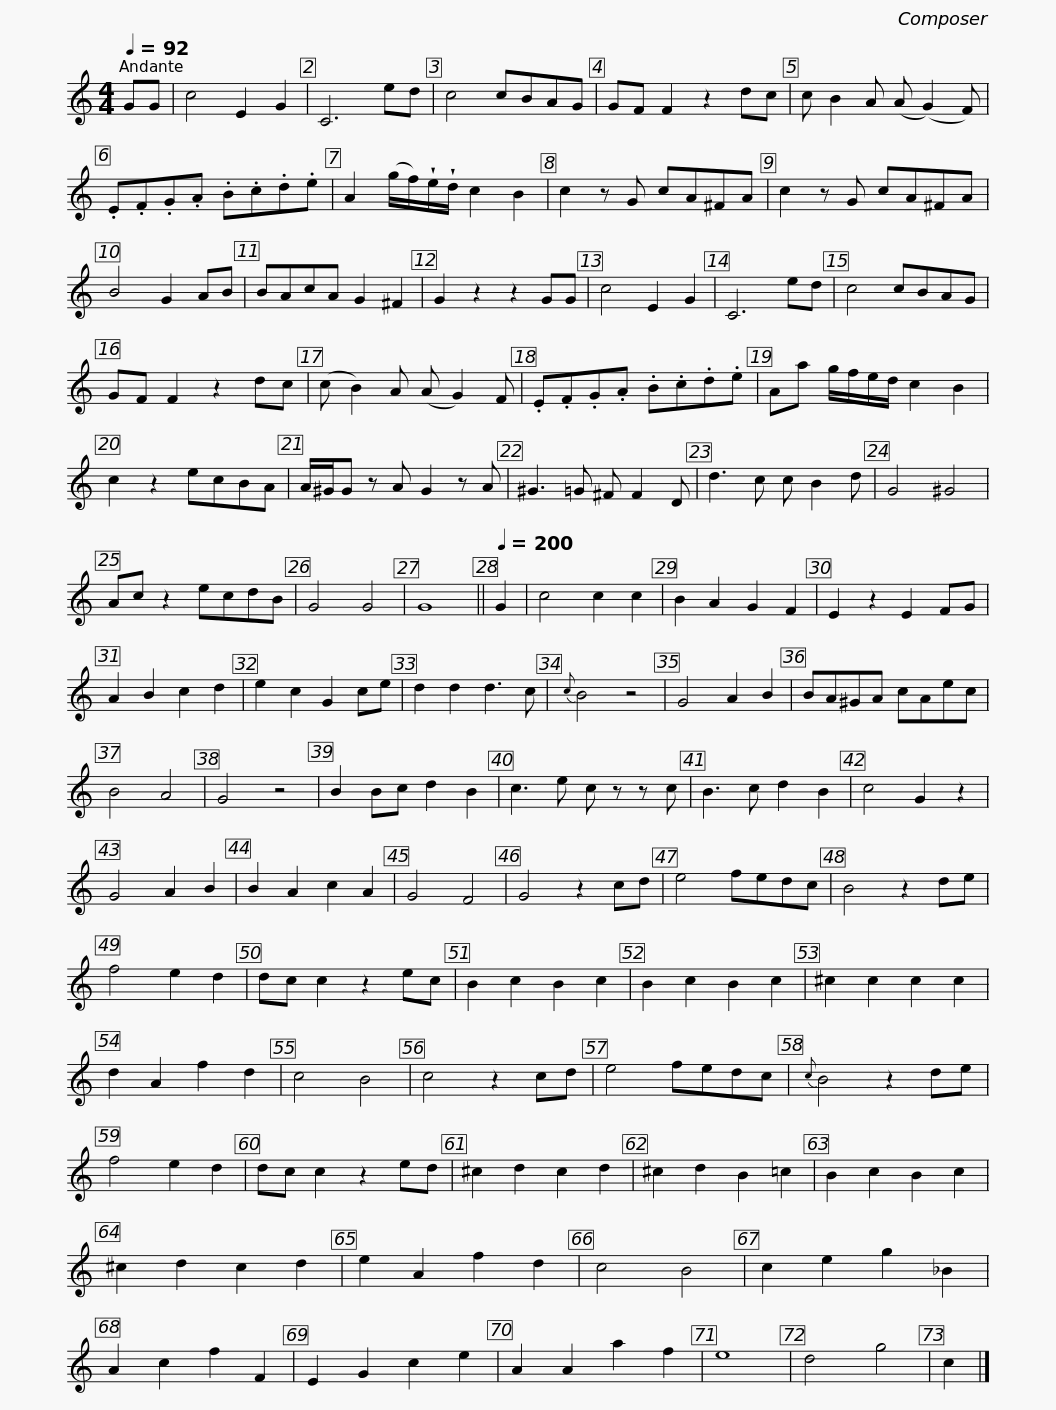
X:1
L:1/8
Q:1/4=92
M:4/4
I:linebreak $
K:C
U:s=!stemless!
V:1 treble
V:1
 GG | c4 E2 G2 | C6 ed | c4 cBAG | GF F2 z2 dc | %5
 c B2 A (A (G2) F) | .E.F.G.A .B.c.d.e |$ A2 (g/f/)!wedge!e/!wedge!d/ c2 B2 | c2 z G cA^FA | c2 z G cA^FA | %10
 B4 G2 AB | BAcA G2 ^F2 | G2 z2 z2 GG |$ c4 E2 G2 | C6 ed | %15
 c4 cBAG | GF F2 z2 dc | (c B2) A (A G2) F | .E.F.G.A .B.c.d.e |$ Aa g/f/e/d/ c2 B2 | %20
 c2 z2 ecBA | A/^G/G z A G2 z A | ^G3 =G ^F F2 D | d3 c c B2 d | G4 ^G4 |$ %25
 Ac z2 ecdB | G4 G4 | sG8 ||$[Q:1/4=200] G2 | c4 c2 c2 | %30
 B2 A2 G2 F2 | E2 z2 E2 FG | A2 B2 c2 d2 | e2 c2 G2 ce | d2 d2 d3 c | %35
{c} B4 z4 |$ G4 A2 B2 | BA^GA cAec | B4 A4 | G4 z4 | %40
 B2 Bc d2 B2 | c3 e c z z c | B3 c d2 B2 | c4 G2 z2 |$ G4 A2 B2 | %45
 B2 A2 c2 A2 | G4 F4 | G4 z2 cd | e4 fedc | B4 z2 de | %50
 f4 e2 d2 | dc c2 z2 ec |$ B2 c2 B2 c2 | B2 c2 B2 c2 | ^c2 c2 c2 c2 | %55
 d2 A2 f2 d2 | c4 B4 | c4 z2 cd | e4 fedc |{c} B4 z2 de |$ %60
 f4 e2 d2 | dc c2 z2 ed | ^c2 d2 c2 d2 | ^c2 d2 B2 =c2 | B2 c2 B2 c2 | %65
 ^c2 d2 c2 d2 | e2 A2 f2 d2 | c4 B4 |$ c2 e2 g2 _B2 | A2 c2 f2 F2 | %70
 E2 G2 c2 e2 | A2 A2 a2 f2 | se8 | d4 g4 | c2 |] %75
